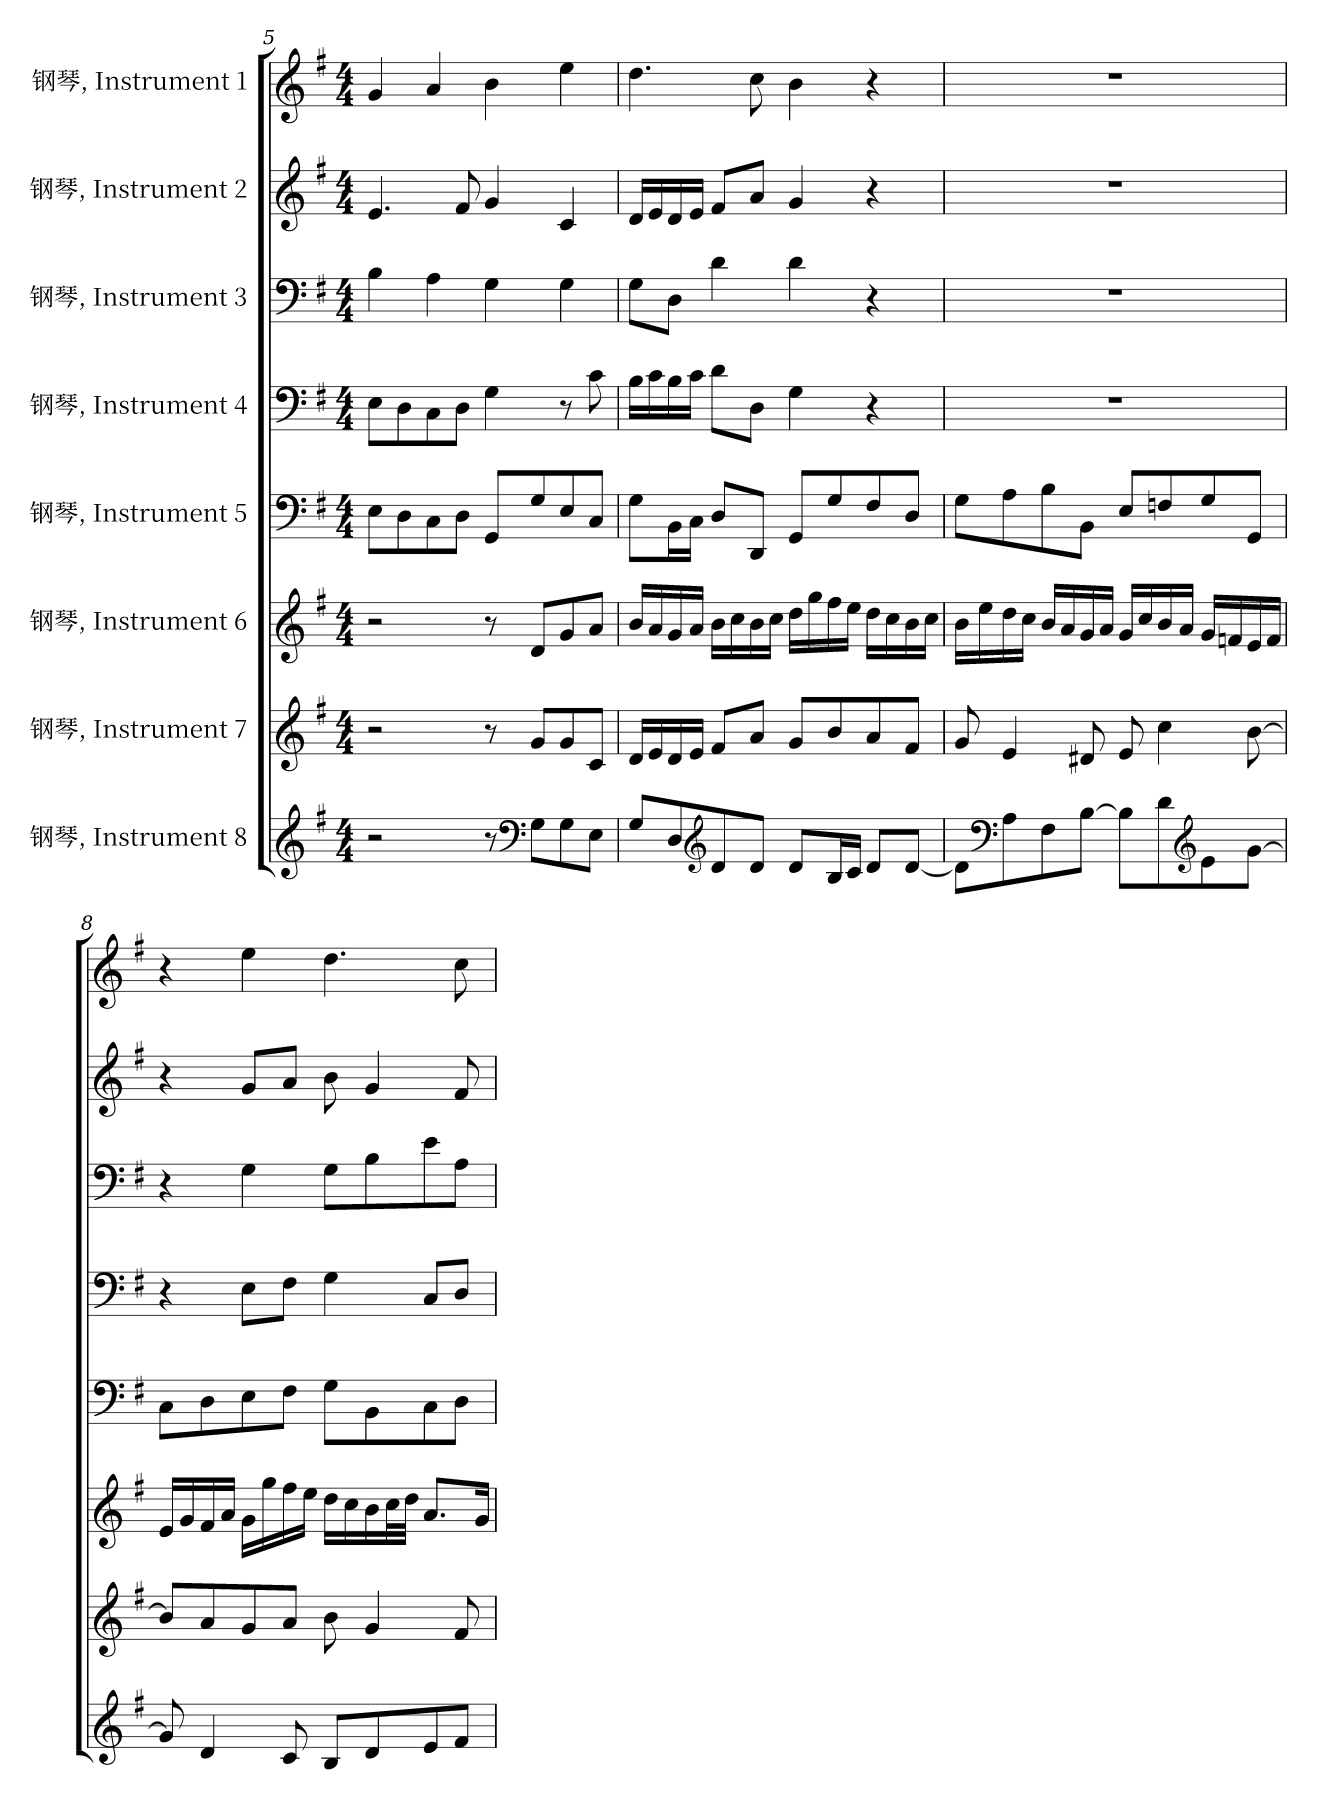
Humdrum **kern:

**kern	**kern	**kern	**kern	**kern	**kern	**kern	**kern
*part8	*part7	*part6	*part5	*part4	*part3	*part2	*part1
*staff8	*staff7	*staff6	*staff5	*staff4	*staff3	*staff2	*staff1
*I"钢琴, Instrument 8	*I"钢琴, Instrument 7	*I"钢琴, Instrument 6	*I"钢琴, Instrument 5	*I"钢琴, Instrument 4	*I"钢琴, Instrument 3	*I"钢琴, Instrument 2	*I"钢琴, Instrument 1
*clefG2	*clefG2	*clefG2	*clefF4	*clefF4	*clefF4	*clefG2	*clefG2
*k[f#]	*k[f#]	*k[f#]	*k[f#]	*k[f#]	*k[f#]	*k[f#]	*k[f#]
*M4/4	*M4/4	*M4/4	*M4/4	*M4/4	*M4/4	*M4/4	*M4/4
=5	=5	=5	=5	=5	=5	=5	=5
2r	2r	2r	8E\L	8E\L	4B\	4.e/	4g/
.	.	.	8D\	8D\	.	.	.
.	.	.	8C\	8C\	4A\	.	4a/
.	.	.	8D\J	8D\J	.	8f#/	.
8r	8r	8r	8GG/L	4G\	4G\	4g/	4b\
*clefF4	*	*	*	*	*	*	*
8G\L	8g/L	8d/L	8G/	.	.	.	.
8G\	8g/	8g/	8E/	8r	4G\	4c/	4ee\
8E\J	8c/J	8a/J	8C/J	8c\	.	.	.
!!LO:PB:g=z
=6	=6	=6	=6	=6	=6	=6	=6
8G/L	16d/LL	16b/LL	8G\L	16B\LL	8G\L	16d/LL	4.dd\
.	16e/	16a/	.	16c\	.	16e/	.
8D/	16d/	16g/	16BB\L	16B\	8D\J	16d/	.
.	16e/JJ	16a/JJ	16C\JJ	16c\JJ	.	16e/JJ	.
*clefG2	*	*	*	*	*	*	*
8d/	8f#/L	16b\LL	8D/L	8d\L	4d\	8f#/L	.
.	.	16cc\	.	.	.	.	.
8d/J	8a/J	16b\	8DD/J	8D\J	.	8a/J	8cc\
.	.	16cc\JJ	.	.	.	.	.
8d/L	8g/L	16dd\LL	8GG/L	4G\	4d\	4g/	4b\
.	.	16gg\	.	.	.	.	.
16B/L	8b/	16ff#\	8G/	.	.	.	.
16c/JJ	.	16ee\JJ	.	.	.	.	.
8d/L	8a/	16dd\LL	8F#/	4r	4r	4r	4r
.	.	16cc\	.	.	.	.	.
[8d/J	8f#/J	16b\	8D/J	.	.	.	.
.	.	16cc\JJ	.	.	.	.	.
=7	=7	=7	=7	=7	=7	=7	=7
8d\L]	8g/	16b\LL	8G\L	1r	1r	1r	1r
.	.	16ee\	.	.	.	.	.
*clefF4	*	*	*	*	*	*	*
8A\	4e/	16dd\	8A\	.	.	.	.
.	.	16cc\JJ	.	.	.	.	.
8F#\	.	16b/LL	8B\	.	.	.	.
.	.	16a/	.	.	.	.	.
[8B\J	8d#X/	16g/	8BB\J	.	.	.	.
.	.	16a/JJ	.	.	.	.	.
8B\L]	8e/	16g/LL	8E/L	.	.	.	.
.	.	16cc/	.	.	.	.	.
8d\	4cc\	16b/	8Fn/	.	.	.	.
.	.	16a/JJ	.	.	.	.	.
*clefG2	*	*	*	*	*	*	*
8e\	.	16g/LL	8G/	.	.	.	.
.	.	16fn/	.	.	.	.	.
[8g\J	[8b\	16e/	8GG/J	.	.	.	.
.	.	16f/JJ	.	.	.	.	.
!!LO:PB:g=z
=8	=8	=8	=8	=8	=8	=8	=8
8g/]	8b/L]	16e/LL	8C\L	4r	4r	4r	4r
.	.	16g/	.	.	.	.	.
4d/	8a/	16f#/	8D\	.	.	.	.
.	.	16a/JJ	.	.	.	.	.
.	8g/	16g\LL	8E\	8E\L	4G\	8g/L	4ee\
.	.	16gg\	.	.	.	.	.
8c/	8a/J	16ff#\	8F#\J	8F#\J	.	8a/J	.
.	.	16ee\JJ	.	.	.	.	.
8B/L	8b\	16dd\LL	8G\L	4G\	8G\L	8b\	4.dd\
.	.	16cc\	.	.	.	.	.
8d/	4g/	16b\	8BB\	.	8B\	4g/	.
.	.	32cc\L	.	.	.	.	.
.	.	32dd\JJJ	.	.	.	.	.
8e/	.	8.a/L	8C\	8C/L	8e\	.	.
8f#/J	8f#/	.	8D\J	8D/J	8A\J	8f#/	8cc\
.	.	16g/Jk	.	.	.	.	.
=	=	=	=	=	=	=	=
*-	*-	*-	*-	*-	*-	*-	*-
